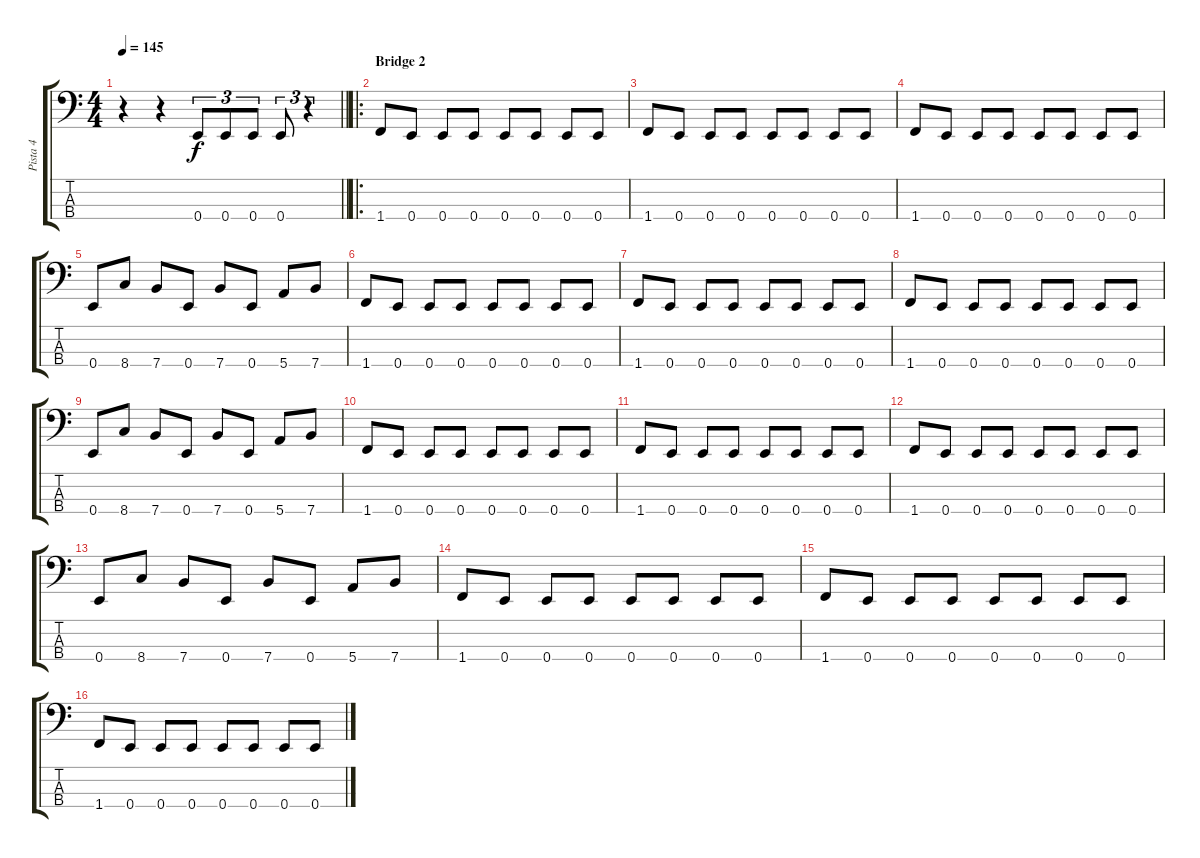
\track ("Pista 4" "Pista 4") {instrument electricbassfinger}
\staff {score tabs}
\tuning (G2 D2 A1 E1) {hide}
\ts (4 4)
\tempo 145
\clef f4
\barLineRight lightlight
\ks c
r.4{dy f} r.4 0.4.8{tu (3 2)} 0.4.8{tu (3 2)} 0.4.8{tu (3 2)} 0.4.8{tu (3 2)} r.4{tu (3 2)} |
\ro
\section ("" "Bridge 2")
1.4.8 0.4.8 0.4.8 0.4.8 0.4.8 0.4.8 0.4.8 0.4.8 |
1.4.8 0.4.8 0.4.8 0.4.8 0.4.8 0.4.8 0.4.8 0.4.8 |
1.4.8 0.4.8 0.4.8 0.4.8 0.4.8 0.4.8 0.4.8 0.4.8 |
0.4.8 8.4.8 7.4.8 0.4.8 7.4.8 0.4.8 5.4.8 7.4.8 |
1.4.8 0.4.8 0.4.8 0.4.8 0.4.8 0.4.8 0.4.8 0.4.8 |
1.4.8 0.4.8 0.4.8 0.4.8 0.4.8 0.4.8 0.4.8 0.4.8 |
1.4.8 0.4.8 0.4.8 0.4.8 0.4.8 0.4.8 0.4.8 0.4.8 |
0.4.8 8.4.8 7.4.8 0.4.8 7.4.8 0.4.8 5.4.8 7.4.8 |
1.4.8 0.4.8 0.4.8 0.4.8 0.4.8 0.4.8 0.4.8 0.4.8 |
1.4.8 0.4.8 0.4.8 0.4.8 0.4.8 0.4.8 0.4.8 0.4.8 |
1.4.8 0.4.8 0.4.8 0.4.8 0.4.8 0.4.8 0.4.8 0.4.8 |
0.4.8 8.4.8 7.4.8 0.4.8 7.4.8 0.4.8 5.4.8 7.4.8 |
1.4.8 0.4.8 0.4.8 0.4.8 0.4.8 0.4.8 0.4.8 0.4.8 |
1.4.8 0.4.8 0.4.8 0.4.8 0.4.8 0.4.8 0.4.8 0.4.8 |
1.4.8 0.4.8 0.4.8 0.4.8 0.4.8 0.4.8 0.4.8 0.4.8
